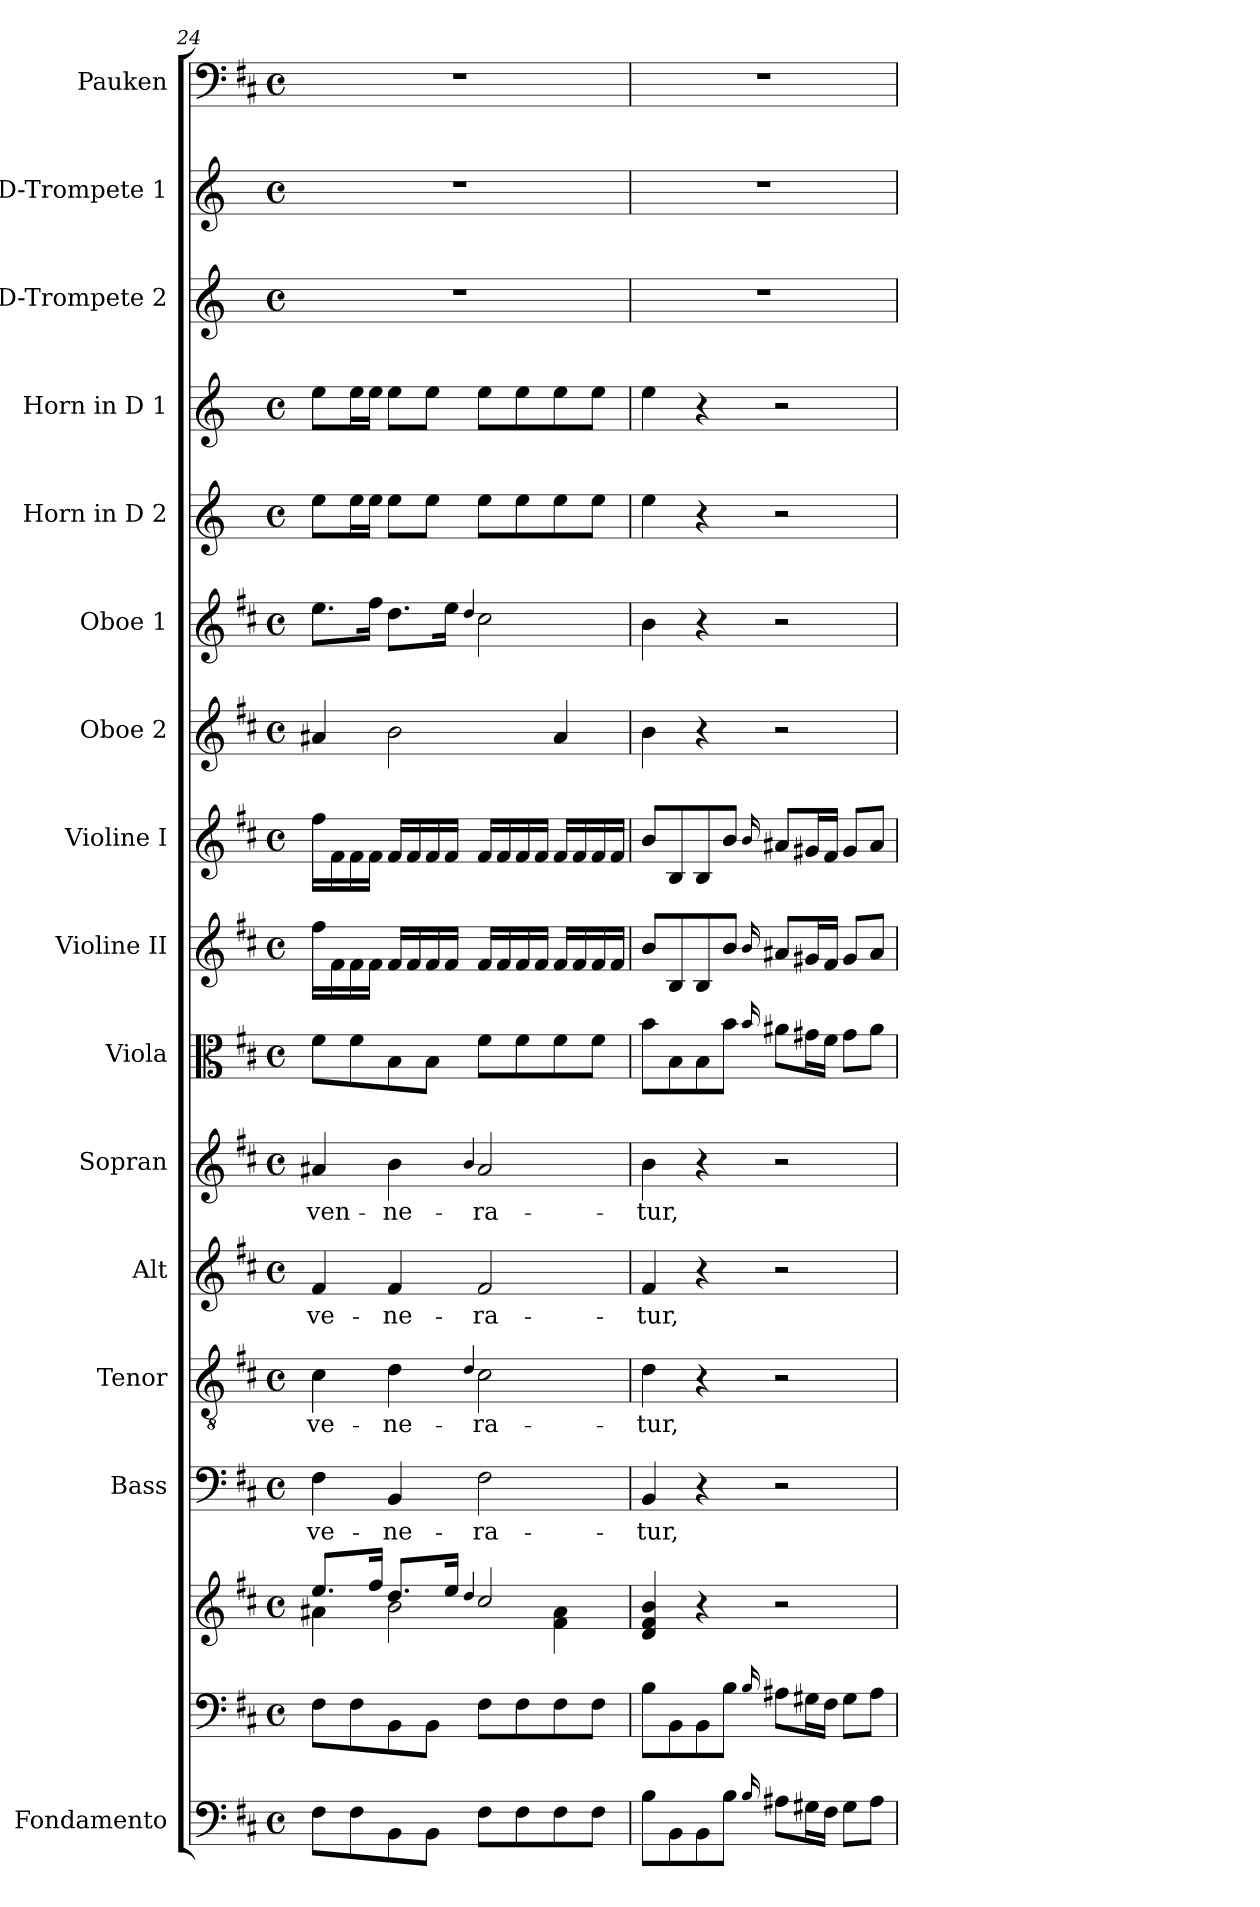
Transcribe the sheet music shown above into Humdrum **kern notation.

**kern	**kern	**kern	**kern	**text	**kern	**text	**kern	**text	**kern	**text	**kern	**kern	**kern	**kern	**kern	**kern	**kern	**kern	**kern	**kern
*part16	*part15	*part15	*part14	*part14	*part13	*part13	*part12	*part12	*part11	*part11	*part10	*part9	*part8	*part7	*part6	*part5	*part4	*part3	*part2	*part1
*staff17	*staff16	*staff15	*staff14	*staff14	*staff13	*staff13	*staff12	*staff12	*staff11	*staff11	*staff10	*staff9	*staff8	*staff7	*staff6	*staff5	*staff4	*staff3	*staff2	*staff1
*I"Fondamento	*	*	*I"Bass	*	*I"Tenor	*	*I"Alt	*	*I"Sopran	*	*I"Viola	*I"Violine II	*I"Violine I	*I"Oboe 2	*I"Oboe 1	*I"Horn in D 2	*I"Horn in D 1	*I"D-Trompete 2	*I"D-Trompete 1	*I"Pauken
*I'F.	*	*	*I'B.	*	*I'T.	*	*I'A.	*	*I'S.	*	*I'Vla.	*I'Vl. II	*I'Vl. I	*I'Ob. 2	*I'Ob. 1	*	*	*I'D Trp. 2	*I'D Trp. 1	*I'Pk.
*clefF4	*clefF4	*clefG2	*clefF4	*	*clefGv2	*	*clefG2	*	*clefG2	*	*clefC3	*clefG2	*clefG2	*clefG2	*clefG2	*clefG2	*clefG2	*clefG2	*clefG2	*clefF4
*ITrd7c12	*	*	*	*	*	*	*	*	*	*	*	*	*	*	*	*ITrd6c10	*ITrd6c10	*ITrd-1c-2	*ITrd-1c-2	*
*k[f#c#]	*k[f#c#]	*k[f#c#]	*k[f#c#]	*	*k[f#c#]	*	*k[f#c#]	*	*k[f#c#]	*	*k[f#c#]	*k[f#c#]	*k[f#c#]	*k[f#c#]	*k[f#c#]	*k[f#c#]	*k[f#c#]	*k[f#c#]	*k[f#c#]	*k[f#c#]
*D:	*D:	*D:	*D:	*	*D:	*	*D:	*	*D:	*	*D:	*D:	*D:	*D:	*D:	*D:	*D:	*D:	*D:	*D:
*M4/4	*M4/4	*M4/4	*M4/4	*	*M4/4	*	*M4/4	*	*M4/4	*	*M4/4	*M4/4	*M4/4	*M4/4	*M4/4	*M4/4	*M4/4	*M4/4	*M4/4	*M4/4
*met(c)	*met(c)	*met(c)	*met(c)	*	*met(c)	*	*met(c)	*	*met(c)	*	*met(c)	*met(c)	*met(c)	*met(c)	*met(c)	*met(c)	*met(c)	*met(c)	*met(c)	*met(c)
=24	=24	=24	=24	=24	=24	=24	=24	=24	=24	=24	=24	=24	=24	=24	=24	=24	=24	=24	=24	=24
*	*	*^	*	*	*	*	*	*	*	*	*	*	*	*	*	*	*	*	*	*
!	!	!	!	!	!LO:LY:b	!	!LO:LY:b	!	!LO:LY:b	!	!LO:LY:b	!	!	!	!	!	!	!	!	!	!
8FF#\L	8F#\L	8.ee/L	4a#X\	4F#\	ve-	4c#\	ve-	4f#/	ve-	4a#X/	ven-	8f#\L	16ff#\LL	16ff#\LL	4a#X/	8.ee\L	8f#\L	8f#\L	1r	1r	1r
.	.	.	.	.	.	.	.	.	.	.	.	.	16f#\	16f#\	.	.	.	.	.	.	.
8FF#\	8F#\	.	.	.	.	.	.	.	.	.	.	8f#\	16f#\	16f#\	.	.	16f#\L	16f#\L	.	.	.
.	.	16ff#/Jk	.	.	.	.	.	.	.	.	.	.	16f#\JJ	16f#\JJ	.	16ff#\Jk	16f#\JJ	16f#\JJ	.	.	.
!	!	!	!	!	!LO:LY:b	!	!LO:LY:b	!	!LO:LY:b	!	!LO:LY:b	!	!	!	!	!	!	!	!	!	!
8BBB\	8BB\	8.dd/L	2b\	4BB/	-ne-	4d\	-ne-	4f#/	-ne-	4b\	-ne-	8B\	16f#/LL	16f#/LL	2b\	8.dd\L	8f#\L	8f#\L	.	.	.
.	.	.	.	.	.	.	.	.	.	.	.	.	16f#/	16f#/	.	.	.	.	.	.	.
8BBB\J	8BB\J	.	.	.	.	.	.	.	.	.	.	8B\J	16f#/	16f#/	.	.	8f#\J	8f#\J	.	.	.
.	.	16ee/Jk	.	.	.	.	.	.	.	.	.	.	16f#/JJ	16f#/JJ	.	16ee\Jk	.	.	.	.	.
.	.	4qqdd/	.	.	.	4qqd/	.	.	.	4qqb/	.	.	.	.	.	4qqdd/	.	.	.	.	.
!	!	!	!	!	!LO:LY:b	!	!LO:LY:b	!	!LO:LY:b	!	!LO:LY:b	!	!	!	!	!	!	!	!	!	!
8FF#\L	8F#\L	2cc#/	.	2F#\	-ra-	2c#\	-ra-	2f#/	-ra-	2a#/	-ra-	8f#\L	16f#/LL	16f#/LL	.	2cc#\	8f#\L	8f#\L	.	.	.
.	.	.	.	.	.	.	.	.	.	.	.	.	16f#/	16f#/	.	.	.	.	.	.	.
8FF#\	8F#\	.	.	.	.	.	.	.	.	.	.	8f#\	16f#/	16f#/	.	.	8f#\	8f#\	.	.	.
.	.	.	.	.	.	.	.	.	.	.	.	.	16f#/JJ	16f#/JJ	.	.	.	.	.	.	.
8FF#\	8F#\	.	4f#\ 4a#\	.	.	.	.	.	.	.	.	8f#\	16f#/LL	16f#/LL	4a#/	.	8f#\	8f#\	.	.	.
.	.	.	.	.	.	.	.	.	.	.	.	.	16f#/	16f#/	.	.	.	.	.	.	.
8FF#\J	8F#\J	.	.	.	.	.	.	.	.	.	.	8f#\J	16f#/	16f#/	.	.	8f#\J	8f#\J	.	.	.
.	.	.	.	.	.	.	.	.	.	.	.	.	16f#/JJ	16f#/JJ	.	.	.	.	.	.	.
*	*	*v	*v	*	*	*	*	*	*	*	*	*	*	*	*	*	*	*	*	*	*
=25	=25	=25	=25	=25	=25	=25	=25	=25	=25	=25	=25	=25	=25	=25	=25	=25	=25	=25	=25	=25
!	!	!	!	!LO:LY:b	!	!LO:LY:b	!	!LO:LY:b	!	!LO:LY:b	!	!	!	!	!	!	!	!	!	!
8BB\L	8B\L	4d/ 4f#/ 4b/	4BB/	-tur,	4d\	-tur,	4f#/	-tur,	4b\	-tur,	8b\L	8b/L	8b/L	4b\	4b\	4f#\	4f#\	1r	1r	1r
8BBB\	8BB\	.	.	.	.	.	.	.	.	.	8B\	8B/	8B/	.	.	.	.	.	.	.
8BBB\	8BB\	4r	4r	.	4r	.	4r	.	4r	.	8B\	8B/	8B/	4r	4r	4r	4r	.	.	.
8BB\J	8B\J	.	.	.	.	.	.	.	.	.	8b\J	8b/J	8b/J	.	.	.	.	.	.	.
16qqBB/	16qqB/	.	.	.	.	.	.	.	.	.	16qqb/	16qqb/	16qqb/	.	.	.	.	.	.	.
8AA#X\L	8A#X\L	2r	2r	.	2r	.	2r	.	2r	.	8a#X\L	8a#X/L	8a#X/L	2r	2r	2r	2r	.	.	.
16GG#X\L	16G#X\L	.	.	.	.	.	.	.	.	.	16g#X\L	16g#X/L	16g#X/L	.	.	.	.	.	.	.
16FF#\JJ	16F#\JJ	.	.	.	.	.	.	.	.	.	16f#\JJ	16f#/JJ	16f#/JJ	.	.	.	.	.	.	.
8GG#\L	8G#\L	.	.	.	.	.	.	.	.	.	8g#\L	8g#/L	8g#/L	.	.	.	.	.	.	.
8AA#\J	8A#\J	.	.	.	.	.	.	.	.	.	8a#\J	8a#/J	8a#/J	.	.	.	.	.	.	.
=	=	=	=	=	=	=	=	=	=	=	=	=	=	=	=	=	=	=	=	=
*-	*-	*-	*-	*-	*-	*-	*-	*-	*-	*-	*-	*-	*-	*-	*-	*-	*-	*-	*-	*-
